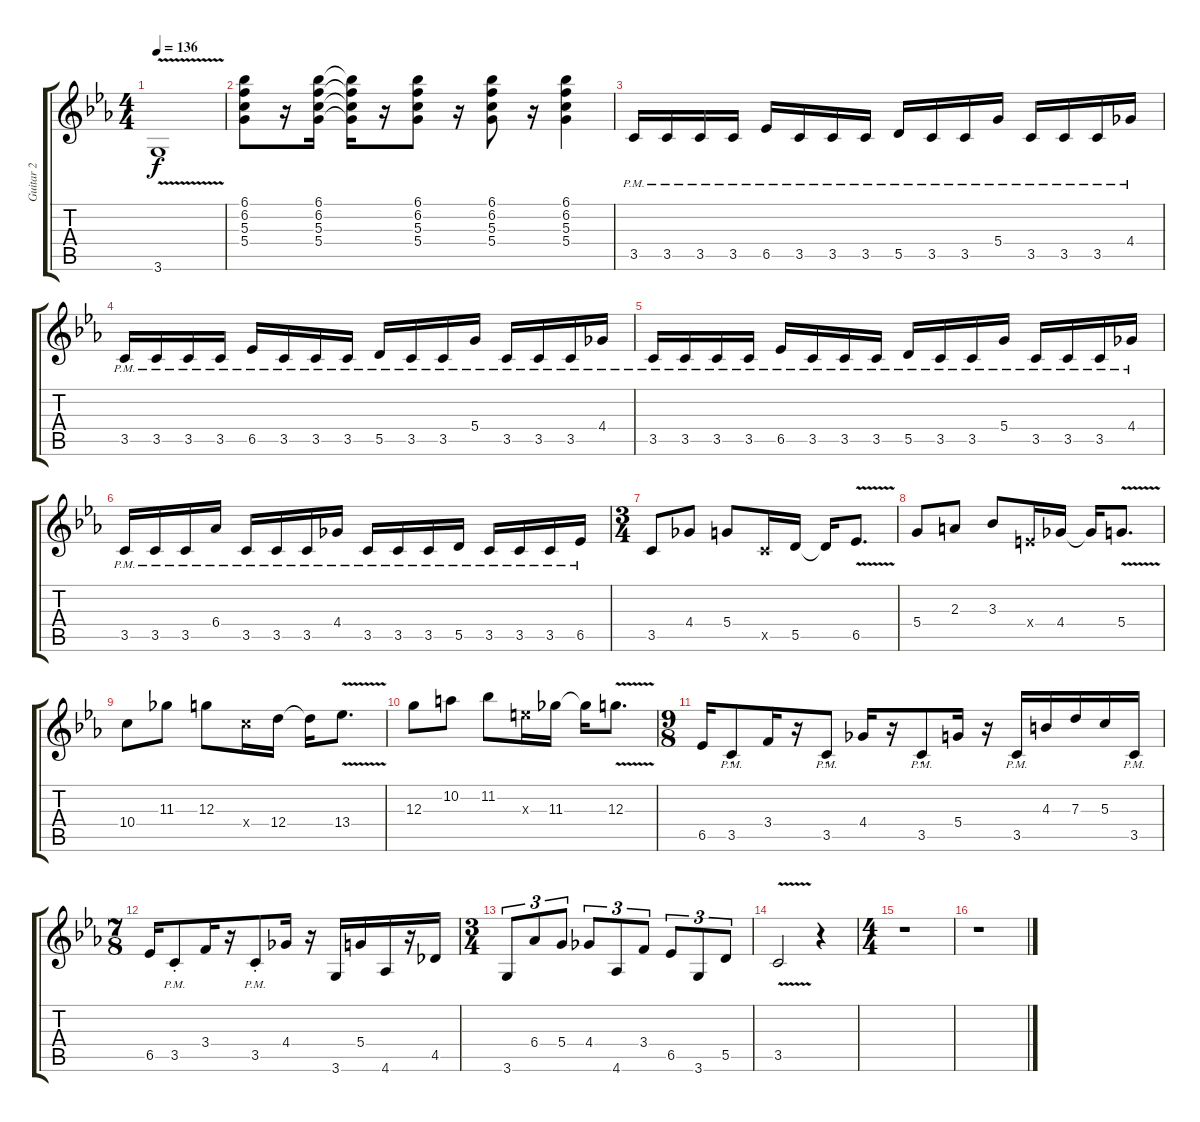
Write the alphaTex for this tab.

\track ("Guitar 2" "Guitar 2") {instrument distortionguitar}
\staff {score tabs}
\tuning (E4 B3 G3 D3 A2 E2) {hide}
\ts (4 4)
\tempo 136
\clef g2
\ks cminor
3.6{v}.1{dy f} |
(6.1 6.2 5.3 5.4).8 r.16 (6.1 6.2 5.3 5.4).16 (6.1{t} 6.2{t} 5.3{t} 5.4{t}).16 r.16 (6.1 6.2 5.3 5.4).8 r.16 (6.1 6.2 5.3 5.4).8 r.16 (6.1 6.2 5.3 5.4).4 |
3.5{pm}.16 3.5{pm}.16 3.5{pm}.16 3.5{pm}.16 6.5{pm}.16 3.5{pm}.16 3.5{pm}.16 3.5{pm}.16 5.5{pm}.16 3.5{pm}.16 3.5{pm}.16 5.4{pm}.16 3.5{pm}.16 3.5{pm}.16 3.5{pm}.16 4.4{pm}.16 |
3.5{pm}.16 3.5{pm}.16 3.5{pm}.16 3.5{pm}.16 6.5{pm}.16 3.5{pm}.16 3.5{pm}.16 3.5{pm}.16 5.5{pm}.16 3.5{pm}.16 3.5{pm}.16 5.4{pm}.16 3.5{pm}.16 3.5{pm}.16 3.5{pm}.16 4.4{pm}.16 |
3.5{pm}.16 3.5{pm}.16 3.5{pm}.16 3.5{pm}.16 6.5{pm}.16 3.5{pm}.16 3.5{pm}.16 3.5{pm}.16 5.5{pm}.16 3.5{pm}.16 3.5{pm}.16 5.4{pm}.16 3.5{pm}.16 3.5{pm}.16 3.5{pm}.16 4.4{pm}.16 |
3.5{pm}.16 3.5{pm}.16 3.5{pm}.16 6.4{pm}.16 3.5{pm}.16 3.5{pm}.16 3.5{pm}.16 4.4{pm}.16 3.5{pm}.16 3.5{pm}.16 3.5{pm}.16 5.5{pm}.16 3.5{pm}.16 3.5{pm}.16 3.5{pm}.16 6.5{pm}.16 |
\ts (3 4)
3.5.8 4.4.8 5.4.8 3.5{x}.16 5.5.16 5.5{t}.16 6.5{v}.8{d} |
5.4.8 2.3.8 3.3.8 2.4{x}.16 4.4.16 4.4{t}.16 5.4{v}.8{d} |
10.4.8 11.3.8 12.3.8 10.4{x}.16 12.4.16 12.4{t}.16 13.4{v}.8{d} |
12.3.8 10.2.8 11.2.8 9.3{x}.16 11.3.16 11.3{t}.16 12.3{v}.8{d} |
\ts (9 8)
6.5.16 3.5{pm st}.8 3.4.16 r.16 3.5{pm st}.8 4.4.16 r.16 3.5{pm st}.8 5.4.16 r.16 3.5{pm}.16 4.3.16 7.3.16 5.3.16 3.5{pm}.16 |
\ts (7 8)
6.5.16 3.5{pm st}.8 3.4.16 r.16 3.5{pm st}.8 4.4.16 r.16 3.6.16 5.4.16 4.6.16 r.16 4.5.16 |
\ts (3 4)
3.6.8{tu (3 2)} 6.4.8{tu (3 2)} 5.4.8{tu (3 2)} 4.4.8{tu (3 2)} 4.6.8{tu (3 2)} 3.4.8{tu (3 2)} 6.5.8{tu (3 2)} 3.6.8{tu (3 2)} 5.5.8{tu (3 2)} |
3.5{v}.2 r.4 |
\ts (4 4)
r.1 |
r.1
